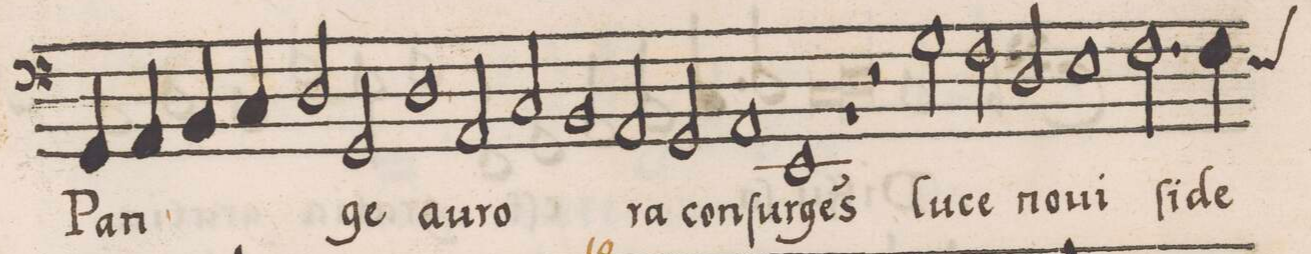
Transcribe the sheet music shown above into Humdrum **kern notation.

**kern	**text
*I"BASSVS	*
*clefF4	*
*k[]	*
*met(C)	*
*M2/1	*
4GG/	Pan-
4AA/	.
4BB/	.
4C/	.
2D/	.
2GG/	-ge
=69-	=69-
1D	au-
2AA/	-ro-
2C/	.
=70-	=70-
1BB	.
2AA/	-ra
2GG/	con-
=71-	=71-
1AA	-ſur-
1EE	-ge(n)s
=72-	=72-
1r	.
2r	.
2G\	lu-
=73-	=73-
2F\	-ce
2D/	no-
1E	-ui
=74-	=74-
2.F\	ſi-
4F\	-de-
*custos:E	*
*-	*-
